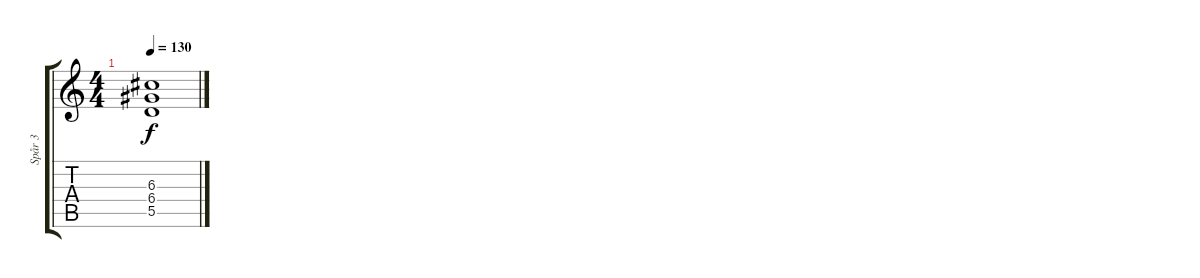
\track ("Spår 3" "Spår 3") {instrument electricguitarjazz}
\staff {score tabs}
\tuning (E4 B3 G3 D3 A2 E2) {hide}
\ts (4 4)
\tempo 130
\clef g2
\ks c
(6.3{t} 6.4{t} 5.5{t}).1{dy f}
